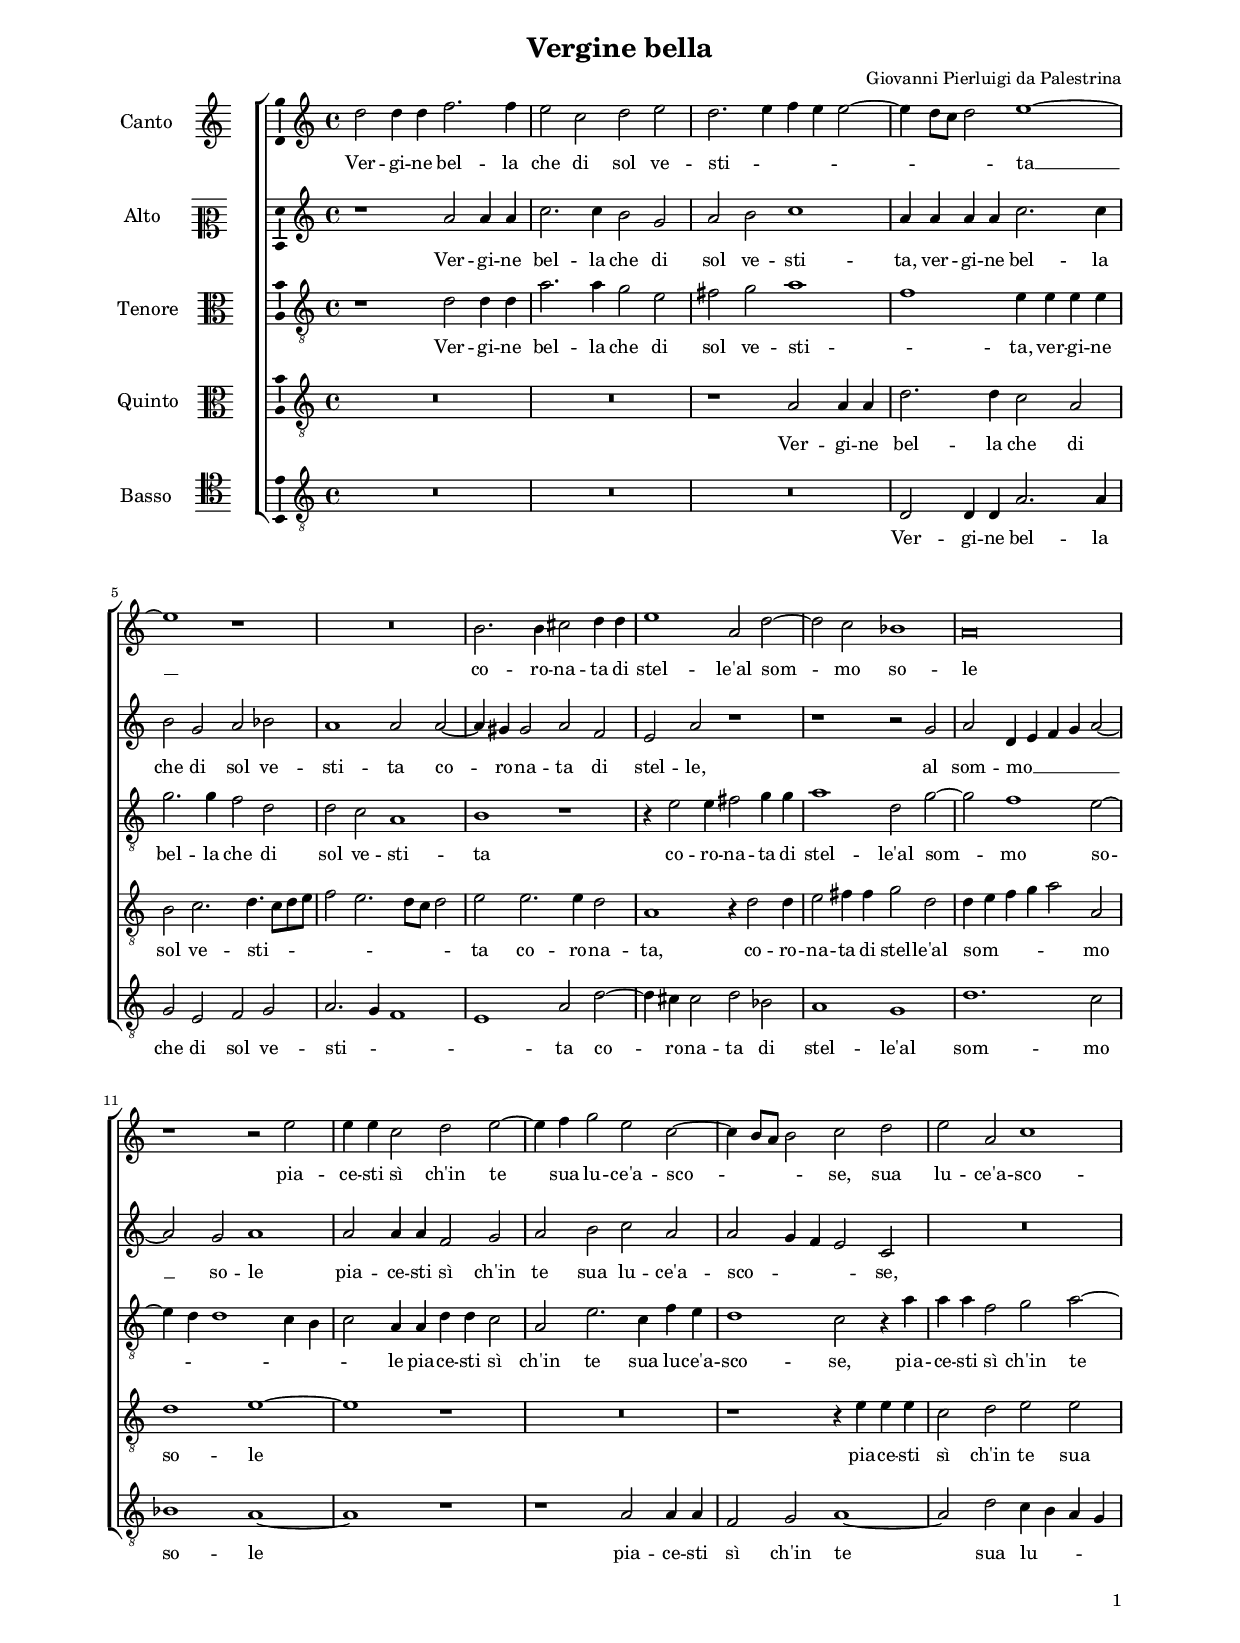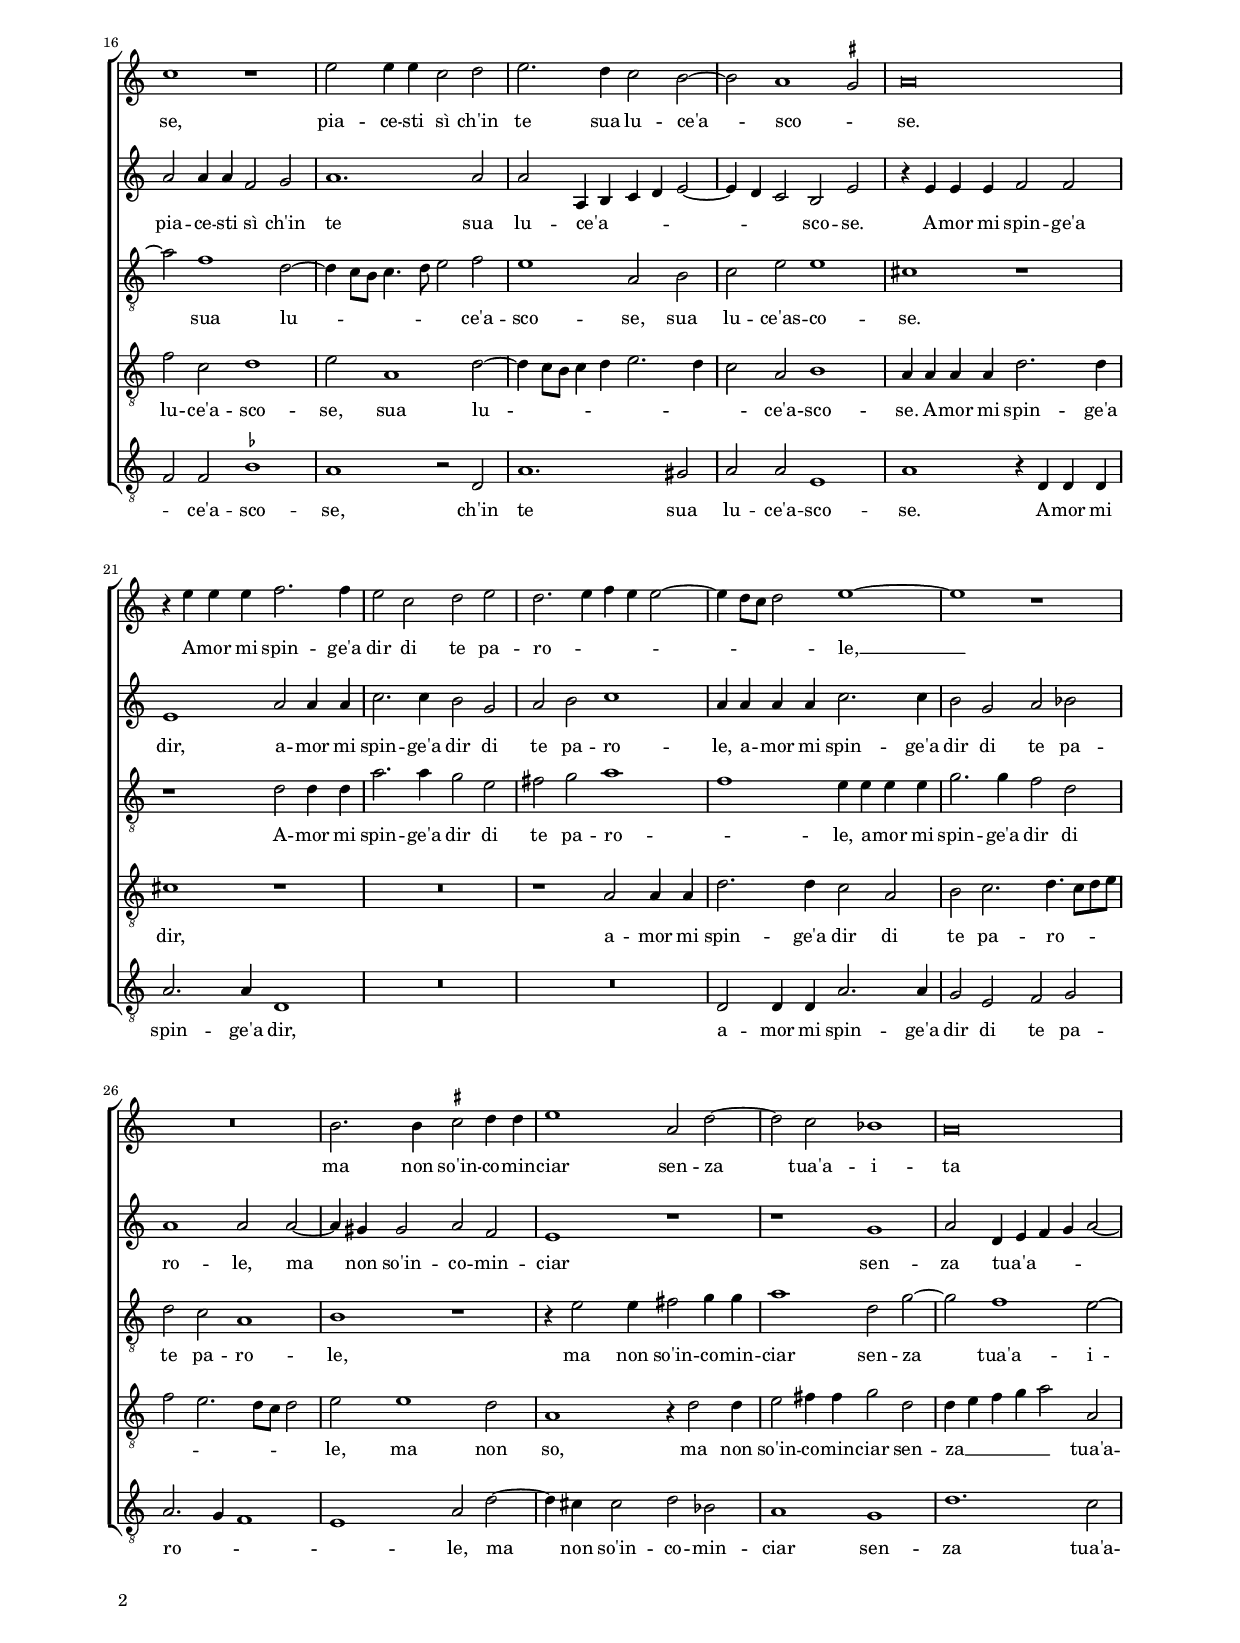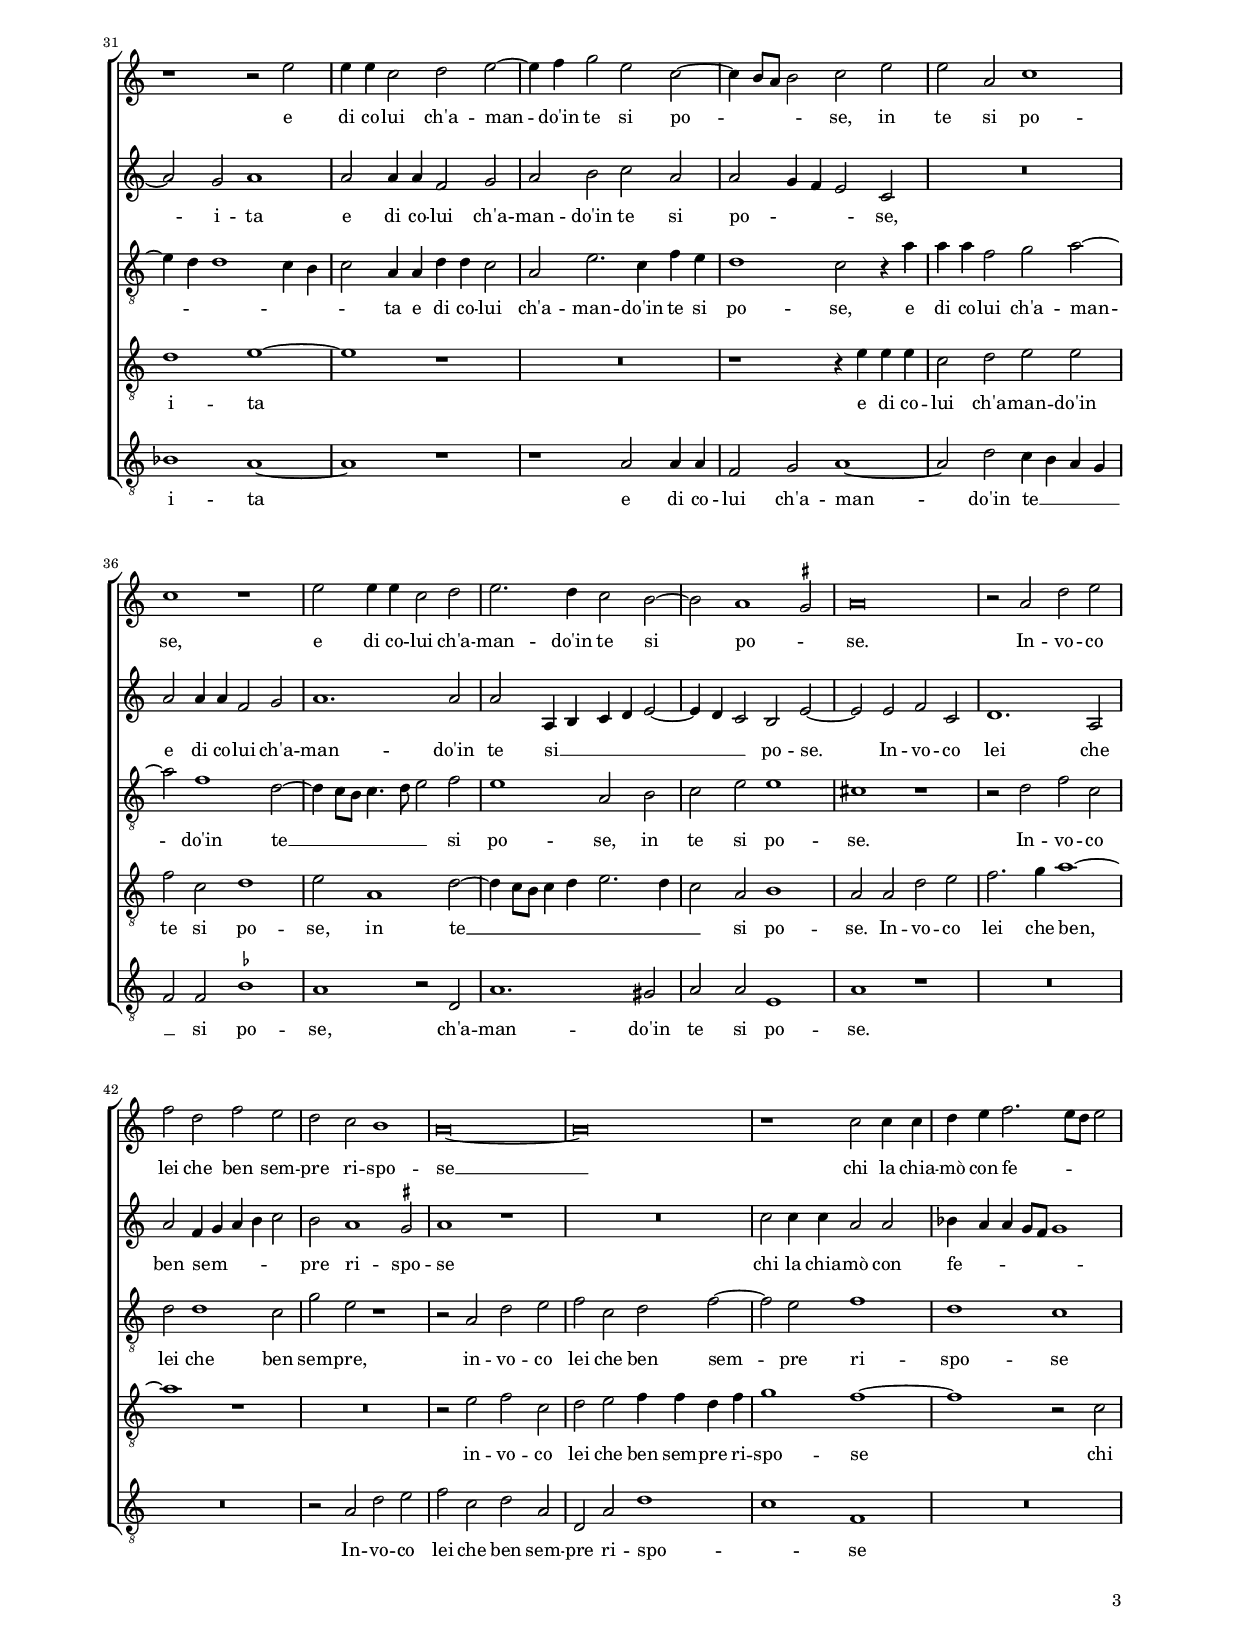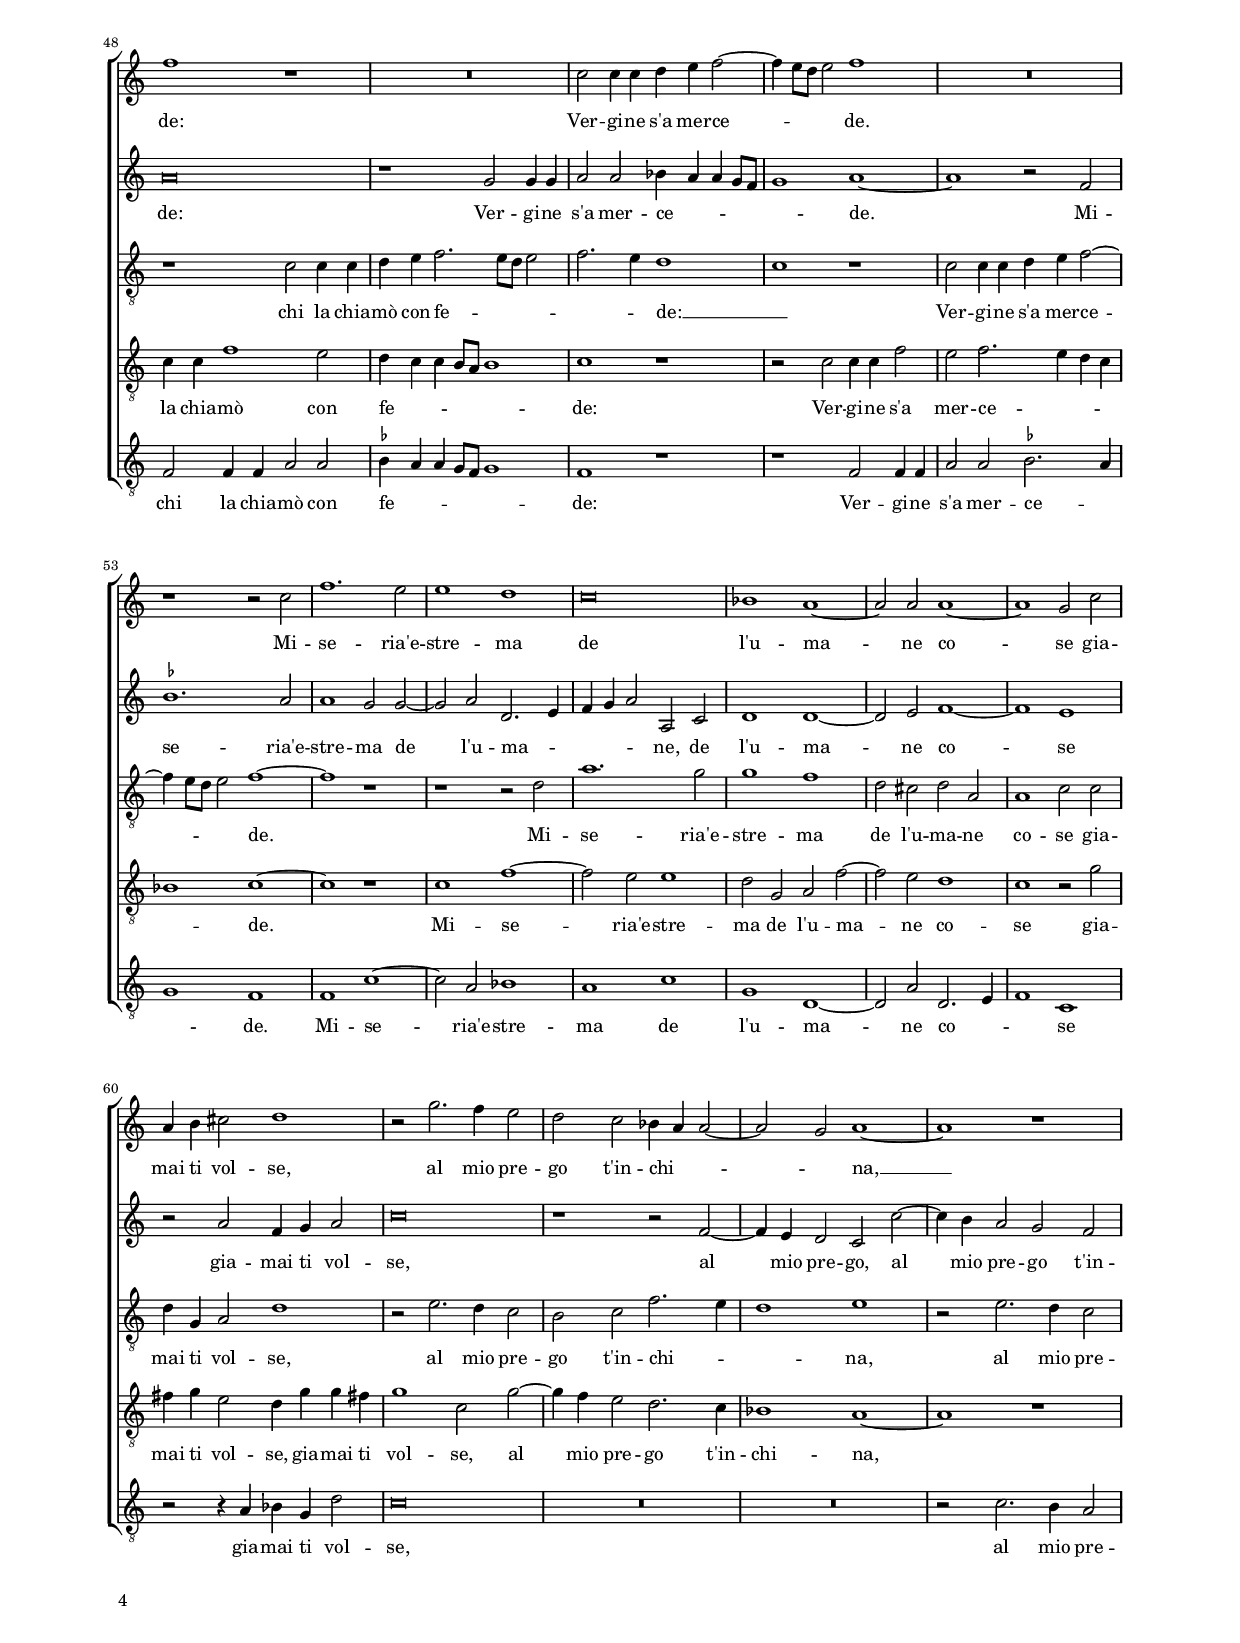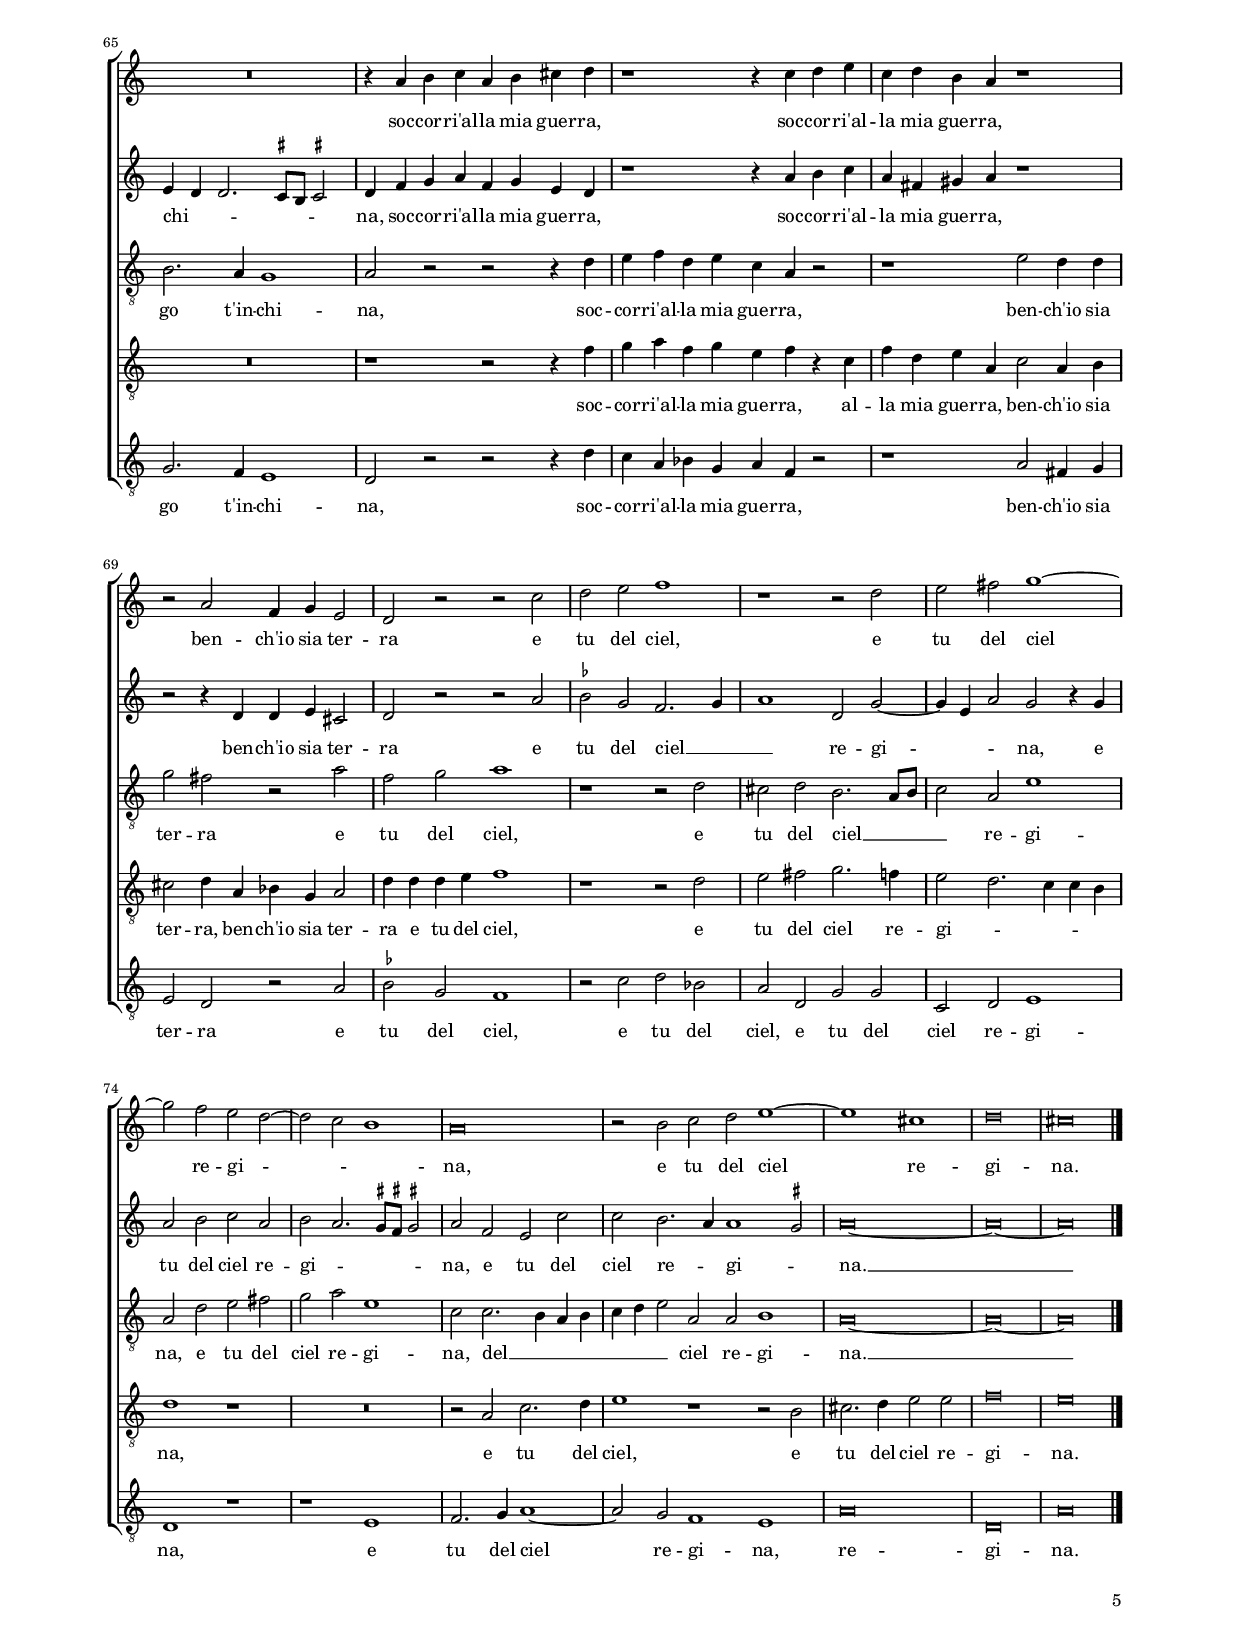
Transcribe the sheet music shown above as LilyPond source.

\header
{
  title="Vergine bella"
  composer="Giovanni Pierluigi da Palestrina"
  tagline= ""
}

\version "2.22.2"
\language deutsch
#(set-global-staff-size 15)
% #(set-default-paper-size "letter")
#(ly:set-option 'point-and-click #f)




	ficta = { \once \set suggestAccidentals = ##t }

	forget = #(define-music-function (music) (ly:music?) #{
		\accidentalStyle forget
		$music
		\accidentalStyle default
		#})


  
    
\paper
	{
	top-margin = 1.8 \cm
	bottom-margin = 1.2 \cm
	left-margin = 2 \cm
	right-margin = 2 \cm
	ragged-bottom = ##f
	ragged-last-bottom = ##f
	print-page-number = ##f
	system-system-spacing = #'((basic-distance . 17) (minimum-distance . 14) (padding . 7) (strechability . 150))
    oddFooterMarkup=\markup   \fill-line { "" \fromproperty #'page:page-number-string }
    evenFooterMarkup=\markup  \fill-line { \fromproperty #'page:page-number-string "" }
    last-bottom-spacing = #'((basic-distance . 12) (minimum-distance . 7) (padding . 4))
	systems-per-page = 3
    page-count = 5
%	min-systems-per-page = 3
%	print-all-headers = ##t
%	print-first-page-number = ##t
%	first-page-number = 1
	}

	
global = {
    % \set Staff.autoBeaming = ##f
	\key c \major
	\time 4/4 \set Score.measureLength = #(ly:make-moment 2/1)
    \set Score.tempoHideNote = ##t
    \tempo 2 = 90
    \skip 1*2*76
    \set Score.measureLength = #(ly:make-moment 3/1)
    \skip 1*3
    \set Score.measureLength = #(ly:make-moment 2/1)
    \skip 1*2*3 
    \bar "|."
	}
    

incipitcantus = \markup { \score {
	{
	\set Staff.instrumentName = \markup { \fontsize #1 "Canto" }
	\key c \major
	\clef violin
	s4 \bar ""
	}
	\layout  {
	raggedright = ##t
	indent = 1.6 \cm
	line-width = 2.2\cm
	\context { \Staff \remove Time_signature_engraver }
	\override Staff.Clef.Y-extent = #'(0 . 0)
	}} \hspace #1 }

      
incipitaltus = \markup { \score {
	{
	\set Staff.instrumentName = \markup { \fontsize #1 "Alto" }
	\key c \major
	\clef mezzosoprano
	s4 \bar ""
	}
	\layout  {
	raggedright = ##t
	indent = 1.6 \cm
	line-width = 2.2\cm
	\context { \Staff \remove Time_signature_engraver }
	\override Staff.Clef.Y-extent = #'(0 . 0)
	}} \hspace #1 }


incipittenor = \markup { \score {
	{
	\set Staff.instrumentName = \markup { \fontsize #1 "Tenore" }
	\key c \major
	\clef alto
	s4 \bar ""
	}
	\layout  {
	raggedright = ##t
	indent = 1.6 \cm
	line-width = 2.2\cm
	\context { \Staff \remove Time_signature_engraver }
	\override Staff.Clef.Y-extent = #'(0 . 0)
	}} \hspace #1 }
      
      
incipitquintus = \markup { \score {
	{
	\set Staff.instrumentName = \markup { \fontsize #1 "Quinto" }
	\key c \major
	\clef alto
	s4 \bar ""
	}
	\layout  {
	raggedright = ##t
	indent = 1.6 \cm
	line-width = 2.2\cm
	\context { \Staff \remove Time_signature_engraver }
	\override Staff.Clef.Y-extent = #'(0 . 0)
	}} \hspace #1 }
      
      
incipitbassus = \markup { \score {
	{
	\set Staff.instrumentName = \markup { \fontsize #1 "Basso" }
	\key c \major
	\clef tenor
	s4 \bar ""
	}
	\layout  {
	raggedright = ##t
	indent = 1.6 \cm
	line-width = 2.2\cm
	\context { \Staff \remove Time_signature_engraver }
	\override Staff.Clef.Y-extent = #'(0 . 0)
	}} \hspace #1 }


cantus =  \relative c''
	{
	d2 d4 d f2. f4
	e2 c d e
	d2. e4 f4 e e2~
	e4 d8 c d2 e1~
%5
	e1 r |
	R\breve
	h2. h4 cis2 d4 d
	e1 a,2 d~
	d2 c b1
%10
	a\breve |
	r1 r2 e'
	e4 e c2 d e~
	e4 f g2 e c~
	c4 h8 a h2 c d
%15
	e2 a, c1 |
	c1 r
	e2 e4 e c2 d
	e2. d4 c2 h~
	h2 a1 \ficta gis2
%20
	a\breve |
	r4 e' e e f2. f4
	e2 c d e
	d2. e4 f4 e e2~
	e4 d8 c d2 e1~
%25
	e1 r |
	R\breve
	h2. h4 \ficta cis2 d4 d
	e1 a,2 d~
	d2 c b1
%30
	a\breve |
	r1 r2 e'
	e4 e c2 d e~
	e4 f g2 e c~
	c4 h8 a h2 c e
%35
	e2 a, c1 |
	c1 r
	e2 e4 e c2 d
	e2. d4 c2 h~
	h2 a1 \ficta gis2
%40
	a\breve |
	r2 a d e
	f2 d f e
	d2 c h1
	a\breve~
%45
	a\breve |
	r1 c2 c4 c
	d4 e f2. e8 d e2
	f1 r
	R\breve
%50
	c2 c4 c d e f2~ |
	f4 e8 d e2 f1
	R\breve
	r1 r2 c
	f1. e2
%55
	e1 d |
	c\breve
	b1 a~
	a2 a a1~
	a1 g2 c
%60
	a4 h cis2 d1 |
	r2 g2. f4 e2
	d2 c b4 a a2~
	a2 g a1~
	a1 r
%65
	R\breve |
	r4 a h c a h cis d
	r1 r4 c d e
	c4 d h a r1
	r2 a f4 g e2
%70
	d2 r r c' |
	d2 e f1
	r1 r2 d
	e2 fis g1~
	g2 f e d~
%75
	d2 c h1 |
	a\breve
	r2 h c d e1~
	e1 cis
	d\breve
%80
	cis\breve |	  
	}


altus =  \relative c'
	{
	r1 a'2 a4 a
	c2. c4 h2 g
	a2 h c1
	a4 a a a c2. c4
%5
	h2 g a2 b |
	a1 a2 a~
	a4 gis gis2 a f
	e2 a r1
	r1 r2 g
%10
	a2 d,4 e f g a2~ |
	a2 g a1
	a2 a4 a f2 g
	a2 h c a
	a2 g4 f e2 c
%15
	R\breve |
	a'2 a4 a f2 g
	a1. a2
	a2 a,4 h c d e2~
	e4 d c2 h e
%20
	r4 e e e f2 f |
	e1 a2 a4 a
	c2. c4 h2 g
	a2 h c1
	a4 a a a c2. c4
%25
	h2 g a b |
	a1 a2 a~
	a4 gis gis2 a f
	e1 r
	r1 g
%30
	a2 d,4 e f g a2~ |
	a2 g a1
	a2 a4 a f2 g
	a2 h c a
	a2 g4 f e2 c
%35
	R\breve |
	a'2 a4 a f2 g
	a1. a2
	a2 a,4 h c d e2~
	e4 d c2 h e~
%40
	e2 e f c |
	d1. a2
	a'2 f4 g a h c2
	h2 a1 \ficta gis2
	a1 r
%45
	R\breve |
	c2 c4 c a2 a
	b4 a a g8 f g1
	a\breve
	r1 g2 g4 g
%50
	a2 a b4 a a g8 f |
	g1 a~
	a1 r2 f
	\ficta b1. a2
	a1 g2 g~
%55
	g2 a d,2. e4 |
	f4 g a2 a, c
	d1 d~
	d2 e f1~
	f1 e
%60
	r2 a f4 g a2 |
	c\breve
	r1 r2 f,~
	f4 e d2 c c'~
	c4 h a2 g f
%65
	e4 d d2. \ficta cis8 h \ficta cis!2 |
	d4 f g a f g e d
	r1 r4 a' h c
	a4 fis gis a r1
	r2 r4 d, d4 e cis2
%70
	d2 r r a' |
	\ficta b2 g f2. g4
	a1 d,2 g~
	g4 e a2 g r4 g
	a2 h c a
%75
	h2 a2. \ficta gis8 \ficta fis \ficta gis!2 |
	a2 f e c'
	c2 h2. a4 a1 \ficta gis2
	a\breve~
	a\breve~
%80
	a\breve |
	}


tenor =  \relative c'
	{
	r1 d2 d4 d
	a'2. a4 g2 e
	fis2 g a1
	f1 e4 e e e
%5
	g2. g4 f2 d |
	d2 c a1
	h1 r
	r4 e2 e4 fis2 g4 g
	a1 d,2 g~
%10
	g2 f1 e2~ |
	e4 d d1 c4 h
	c2 a4 a d d c2
	a2 e'2. c4 f e
	d1 c2 r4 a'
%15
	a4 a f2 g a~ |
	a2 f1 d2~
	d4 c8 h c4. d8 e2 f
	e1 a,2 h
	c2 e e1
%20
	cis1 r |
	r1 d2 d4 d
	a'2. a4 g2 e
	fis2 g a1
	f1 e4 e e e
%25
	g2. g4 f2 d |
	d2 c a1
	h1 r
	r4 e2 e4 fis2 g4 g
	a1 d,2 g~
%30
	g2 f1 e2~ |
	e4 d d1 c4 h
	c2 a4 a d d c2
	a2 e'2. c4 f e
	d1 c2 r4 a'
%35
	a4 a f2 g a2~ |
	a2 f1 d2~
	d4 c8 h c4. d8 e2 f
	e1 a,2 h
	c2 e e1
%40
	cis1 r |
	r2 d f c
	d2 d1 c2
	g'2 e r1
	r2 a, d e
%45
	f2 c d f~ |
	f2 e f1
	d1 c
	r1 c2 c4 c
	d4 e f2. e8 d e2
%50
	f2. e4 d1 |
	c1 r
	c2 c4 c d4 e f2~
	f4 e8 d e2 f1~
	f1 r
%55
	r1 r2 d |
	a'1. g2
	g1 f
	d2 cis d a
	a1 c2 c
%60
	d4 g, a2 d1 |
	r2 e2. d4 c2
	h2 c f2. e4
	d1 e
	r2 e2. d4 c2
%65
	h2. a4 g1 |
	a2 r r2 r4 d
	e4 f d e c a r2
	r1 e'2 d4 d
	g2 fis r a
%70
	f2 g a1 |
	r1 r2 d,
	cis2 d h2. a8 h
	c2 a e'1
	a,2 d e fis
%75
	g2 a e1 |
	c2 c2. h4 a h
	c4 d e2 a, a h1
	a\breve~
	a\breve~
%80
	a\breve |
	}


quintus  =  \relative c'
	{
	R\breve
	R\breve
	r1 a2 a4 a
	d2. d4 c2 a
%5
	h2 c2. d4. c8 d e |
	f2 e2. d8 c d2
	e2 e2. e4 d2
	a1 r4 d2 d4
	e2 fis4 fis g2 d
%10
	d4 e f g a2 a, |
	d1 e~
	e1 r
	R\breve
	r1 r4 e e e
%15
	c2 d e e |
	f2 c d1
	e2 a,1 d2~
	d4 c8 h c4 d e2. d4
	c2 a h1
%20
	a4 a a a d2. d4 |
	cis1 r
	R\breve
	r1 a2 a4 a
	d2. d4 c2 a
%25
	h2 c2. d4. c8 d e |
	f2 e2. d8 c d2
	e2 e1 d2
	a1 r4 d2 d4
	e2 fis4 fis g2 d
%30
	d4 e f g a2 a, |
	d1 e~
	e1 r
	R\breve
	r1 r4 e e e
%35
	c2 d e e |
	f2 c d1
	e2 a,1 d2~
	d4 c8 h c4 d e2. d4
	c2 a h1
%40
	a2 a d e |
	f2. g4 a1~
	a1 r
	R\breve
	r2 e f c
%45
	d2 e f4 f d f |
	g1 f~
	f1 r2 c
	c4 c f1 e2
	d4 c c h8 a h1
%50
	c1 r |
	r2 c c4 c f2
	e2 f2. e4 d c
	b1 c~
	c1 r
%55
	c1 f~ |
	f2 e e1
	d2 g, a f'~
	f2 e d1
	c1 r2 g'
%60
	fis4 g e2 d4 g g fis! |
	g1 c,2 g'~
	g4 f e2 d2. c4
	b1 a~
	a1 r
%65
	R\breve |
	r1 r2 r4 f'
	g4 a f g e f r c
	f4 d e a, c2 a4 h
	cis2 d4 a b g a2
%70
	d4 d d e f1 |
	r1 r2 d
	e2 fis g2. f4
	e2 d2. c4 c h
	d1 r
%75
	R\breve |
	r2 a c2. d4
	e1 r r2 h
	cis2. d4 e2 e
	f\breve
%80
	e\breve |
	}


bassus  =  \relative c
	{
	R\breve
	R\breve
	R\breve
	d2 d4 d a'2. a4
%5
	g2 e f g |
	a2. g4 f1
	e1 a2 d~
	d4 cis cis2 d b
	a1 g
%10
	d'1. c2 |
	b1 a~
	a1 r
	r1 a2 a4 a
	f2 g a1~
%15
	a2 d c4 h a g |
	f2 f \ficta b1
	a1 r2 d,
	a'1. gis2
	a2 a e1
%20
	a1 r4 d, d d |
	a'2. a4 d,1
	R\breve
	R\breve
	d2 d4 d a'2. a4
%25
	g2 e f g |
	a2. g4 f1
	e1 a2 d~
	d4 cis cis2 d b
	a1 g
%30
	d'1. c2 |
	b1 a~
	a1 r
	r1 a2 a4 a
	f2 g a1~
%35
	a2 d c4 h a g |
	f2 f \ficta b1
	a1 r2 d,
	a'1. gis2
	a2 a e1
%40
	a1 r |
	R\breve
	R\breve
	r2 a d e
	f2 c d a
%45
	d,2 a' d1 |
	c1 f,
	R\breve
	f2 f4 f a2 a
	\ficta b4 a a g8 f g1
%50
	f1 r |
	r1 f2 f4 f
	a2 a \ficta b2. a4
	g1 f
	f1 c'~
%55
	c2 a b1 |
	a1 c
	g1 d~
	d2 a' d,2. e4
	f1 c
%60
	r2 r4 a' b g d'2 |
	c\breve
	R\breve
	R\breve
	r2 c2. h4 a2
%65
	g2. f4 e1 |
	d2 r r r4 d'
	c4 a b g a f r2
	r1 a2 fis4 g
	e2 d r a'
%70
	\ficta b2 g f1 |
	r2 c' d b
	a2 d, g g
	c,2 d e1
	d1 r
%75
	r1 e |
	f2. g4 a1~
	a2 g f1 e
	a\breve
	d,\breve
%80
	a'\breve |	
	}


lyricscantus = \lyricmode {
	Ver -- gi -- ne bel -- la che di sol ve -- sti -- _ _ _ _ _ _ _ ta __
    co -- ro -- na -- ta di stel -- le'al som -- mo so -- le
    pia -- ce -- sti sì ch'in te sua lu -- ce'a -- sco -- _ _ _ se,
    sua lu -- ce'a -- sco -- se,
    pia -- ce -- sti sì ch'in te sua lu -- ce'a -- sco -- _ se.
    A -- mor mi spin -- ge'a dir di te pa -- ro -- _ _ _ _ _ _ _ le, __
    ma non so'in -- co -- min -- ciar sen -- za tua'a -- i -- ta
    e di co -- lui ch'a -- man -- do'in te si po -- _ _ _ se,
    in te si po -- se,
    e di co -- lui ch'a -- man -- do'in te si po -- _ se.
    In -- vo -- co lei che ben sem -- pre ri -- spo -- se __
    chi la chia -- mò con fe -- _ _ _ de:
    Ver -- gi -- ne s'a mer -- ce -- _ _ _ de.
    Mi -- se -- ria'e -- stre -- ma de l'u -- ma -- ne co -- se
    gia -- mai ti vol -- se, al mio pre -- go t'in -- chi -- _ _ _ na, __
    soc -- cor -- ri'al -- la mia guer -- ra,
    soc -- cor -- ri'al -- la mia guer -- ra,
    ben -- ch'io sia ter -- ra e tu del ciel,
    e tu del ciel re -- gi -- _ _ _ na,
    e tu del ciel re -- gi -- na.
	}


lyricsaltus = \lyricmode {
	Ver -- gi -- ne bel -- la che di sol ve -- sti -- ta,
    ver -- gi -- ne bel -- la che di sol ve -- sti -- ta
    co -- ro -- na -- ta di stel -- le, al som -- mo __ _ _ _ _ so -- le
    pia -- ce -- sti sì ch'in te sua lu -- ce'a -- sco -- _ _ _ se,
    pia -- ce -- sti sì ch'in te sua lu -- ce'a -- _ _ _ _ _ _ sco -- se.
    A -- mor mi spin -- ge'a dir,
    a -- mor mi spin -- ge'a dir di te pa -- ro -- le,
    a -- mor mi spin -- ge'a dir di te pa -- ro -- le,
    ma non so'in -- co -- min -- ciar sen -- za tua'a -- _ _ _ _ i -- ta
    e di co -- lui ch'a -- man -- do'in te si po -- _ _ _ se,
    e di co -- lui ch'a -- man -- do'in te si __ _ _ _ _ _ _ po -- se.
    In -- vo -- co lei che ben sem -- _ _ _ _ pre ri -- spo -- se
    chi la chia -- mò con fe -- _ _ _ _ _ de:
    Ver -- gi -- ne s'a mer -- ce -- _ _ _ _ _ de.
    Mi -- se -- ria'e -- stre -- ma de l'u -- ma -- _ _ _ _ ne,
    de l'u -- ma -- ne co -- se
    gia -- mai ti vol -- se, al mio pre -- go,
    al mio pre -- go t'in -- chi -- _ _ _ _ _ na,
    soc -- cor -- ri'al -- la mia guer -- ra,
    soc -- cor -- ri'al -- la mia guer -- ra,
    ben -- ch'io sia ter -- ra e tu del ciel __ _ _ re -- gi -- _ _ na,
    e tu del ciel re -- gi -- _ _ _ _ na,
    e tu del ciel re -- _ gi -- _ na. __
	}


lyricstenor = \lyricmode {
	Ver -- gi -- ne bel -- la che di sol ve -- sti -- _ ta,
    ver -- gi -- ne bel -- la che di sol ve -- sti -- ta
    co -- ro -- na -- ta di stel -- le'al som -- mo so -- _ _ _ _ _ le
    pia -- ce -- sti sì ch'in te sua lu -- ce'a -- sco -- se,
    pia -- ce -- sti sì ch'in te sua lu -- _ _ _ _ _ ce'a -- sco -- se,
    sua lu -- ce'as -- co -- se.
    A -- mor mi spin -- ge'a dir di te pa -- ro -- _ le,
    a -- mor mi spin -- ge'a dir di te pa -- ro -- le,
    ma non so'in -- co -- min -- ciar sen -- za tua'a -- i -- _ _ _ _ _ ta
    e di co -- lui ch'a -- man -- do'in te si po -- se,
    e di co -- lui ch'a -- man -- do'in te __ _ _ _ _ _ si po -- se,
    in te si po -- se.
    In -- vo -- co lei che ben sem -- pre,
    in -- vo -- co lei che ben sem -- pre ri -- spo -- se
    chi la chia -- mò con fe -- _ _ _ _ _ de: __ _
    Ver -- gi -- ne s'a mer -- ce -- _ _ _ de.
    Mi -- se -- ria'e -- stre -- ma de l'u -- ma -- ne co -- se
    gia -- mai ti vol -- se, al mio pre -- go t'in -- chi -- _ _ na,
    al mio pre -- go t'in -- chi -- na,
    soc -- cor -- ri'al -- la mia guer -- ra,
    ben -- ch'io sia ter -- ra e tu del ciel,
    e tu del ciel __ _ _ _ re -- gi -- na,
    e tu del ciel re -- gi -- na,
    del __ _ _ _ _ _ _ ciel re -- gi -- na. __
	}


lyricsquintus = \lyricmode {
	Ver -- gi -- ne bel -- la che di sol ve -- sti -- _ _ _ _ _ _ _ _ ta
    co -- ro -- na -- ta,
    co -- ro -- na -- ta di stel -- le'al som -- _ _ _ _ mo so -- le
    pia -- ce -- sti sì ch'in te sua lu -- ce'a -- sco -- se,
    sua lu -- _ _ _ _ _ _ _ ce'a -- sco -- se.
    A -- mor mi spin -- ge'a dir,
    a -- mor mi spin -- ge'a dir di te pa -- ro -- _ _ _ _ _ _ _ _ le,
    ma non so,
    ma non so'in -- co -- min -- ciar sen -- za __ _ _ _ _ tua'a -- i -- ta
    e di co -- lui ch'a -- man -- do'in te si po -- se,
    in te __ _ _ _ _ _ _ _ si po -- se.
    In -- vo -- co lei che ben,
    in -- vo -- co lei che ben sem -- pre ri -- spo -- se
    chi la chia -- mò con fe -- _ _ _ _ _ de:
    Ver -- gi -- ne s'a mer -- ce -- _ _ _ _ de.
    Mi -- se -- ria'e -- stre -- ma de l'u -- ma -- ne co -- se
    gia -- mai ti vol -- se, 
    gia -- mai ti vol -- se, al mio pre -- go t'in -- chi -- na,
    soc -- cor -- ri'al -- la mia guer -- ra,
    al -- la mia guer -- ra,
    ben -- ch'io sia ter -- ra,
    ben -- ch'io sia ter -- ra e tu del ciel,
    e tu del ciel re -- gi -- _ _ _ _ na,
    e tu del ciel,
    e tu del ciel re -- gi -- na.
	}


lyricsbassus = \lyricmode {
	Ver -- gi -- ne bel -- la che di sol ve -- sti -- _ _ _ ta
    co -- ro -- na -- ta di stel -- le'al som -- mo so -- le
    pia -- ce -- sti sì ch'in te sua lu -- _ _ _ _ ce'a -- sco -- se,
    ch'in te sua lu -- ce'a -- sco -- se.
    A -- mor mi spin -- ge'a dir,
    a -- mor mi spin -- ge'a dir di te pa -- ro -- _ _ _ le,
    ma non so'in -- co -- min -- ciar sen -- za tua'a -- i -- ta
    e di co -- lui ch'a -- man -- do'in te __ _ _ _ _ si po -- se,
    ch'a -- man -- do'in te si po -- se.
    In -- vo -- co lei che ben sem -- pre ri -- spo -- _ se
    chi la chia -- mò con fe -- _ _ _ _ _ de:
    Ver -- gi -- ne s'a mer -- ce -- _ _ de.
    Mi -- se -- ria'e -- stre -- ma de l'u -- ma -- ne co -- _ _ se
    gia -- mai ti vol -- se, al mio pre -- go t'in -- chi -- na,
    soc -- cor -- ri'al -- la mia guer -- ra,
    ben -- ch'io sia ter -- ra e tu del ciel,
    e tu del ciel,
    e tu del ciel re -- gi -- na,
    e tu del ciel re -- gi -- na,
    re -- gi -- na.
	}


\score
{  
    \transpose c c {
	\new ChoirStaff \with { \override StaffGrouper.staff-staff-spacing.basic-distance = #12 }
	<<

	\new Staff << \global
	\new Voice="v1" {
		\set Staff.instrumentName=\incipitcantus
%		\set Staff.instrumentName= "S"
		\set Staff.midiInstrument = "reed organ"
		\clef violin
		\cantus }
	\new Lyrics \lyricsto "v1" {\lyricscantus }
	>>


	\new Staff << \global
	\new Voice="v2" {
		\set Staff.instrumentName=\incipitaltus
%		\set Staff.instrumentName= "A"
		\set Staff.midiInstrument = "reed organ"
		\clef violin % "G_8"
		\altus}
	\new Lyrics \lyricsto "v2" {\lyricsaltus }
	>>


	\new Staff << \global
	\new Voice="v3" {
		\set Staff.instrumentName=\incipittenor
%		\set Staff.instrumentName= "T"
		\set Staff.midiInstrument = "reed organ"
		\clef "G_8"
		\tenor }
	\new Lyrics \lyricsto "v3" {\lyricstenor }
	>>


	\new Staff << \global
	\new Voice="v5" {
		\set Staff.instrumentName=\incipitquintus
%		\set Staff.instrumentName= "Q"
		\set Staff.midiInstrument = "reed organ"
		\clef "G_8"
		\quintus}
	\new Lyrics \lyricsto "v5" {\lyricsquintus }
	>>


	\new Staff << \global
	\new Voice="v4" {
		\set Staff.instrumentName=\incipitbassus
%		\set Staff.instrumentName= "B"
		\set Staff.midiInstrument = "reed organ"
        \clef "G_8" % bass 
		\bassus }
	\new Lyrics \lyricsto "v4" {\lyricsbassus}
	>>

	>>
	} % transpose

	\layout
	{
	indent = 2.5\cm
	\context { \Lyrics \override VerticalAxisGroup.nonstaff-relatedstaff-spacing.padding = #1.4 }
%	\context { \Lyrics \override LyricText.font-size = #1 }
	\context { \Staff \override TimeSignature.break-visibility = #end-of-line-invisible }
	\context { \Staff \consists "Ambitus_engraver" }
%   \context { \Staff \consists "Custos_engraver" }
%   \context { \Staff \override Custos.style = #'mensural }
%	\context { \Voice \override Slur.transparent = ##t }
	\context { \Score \override BarNumber.padding = #2 }
	\context { \Voice \override NoteHead.style = #'baroque }
	}

\midi
	{
    	
	}

}


% EOF
